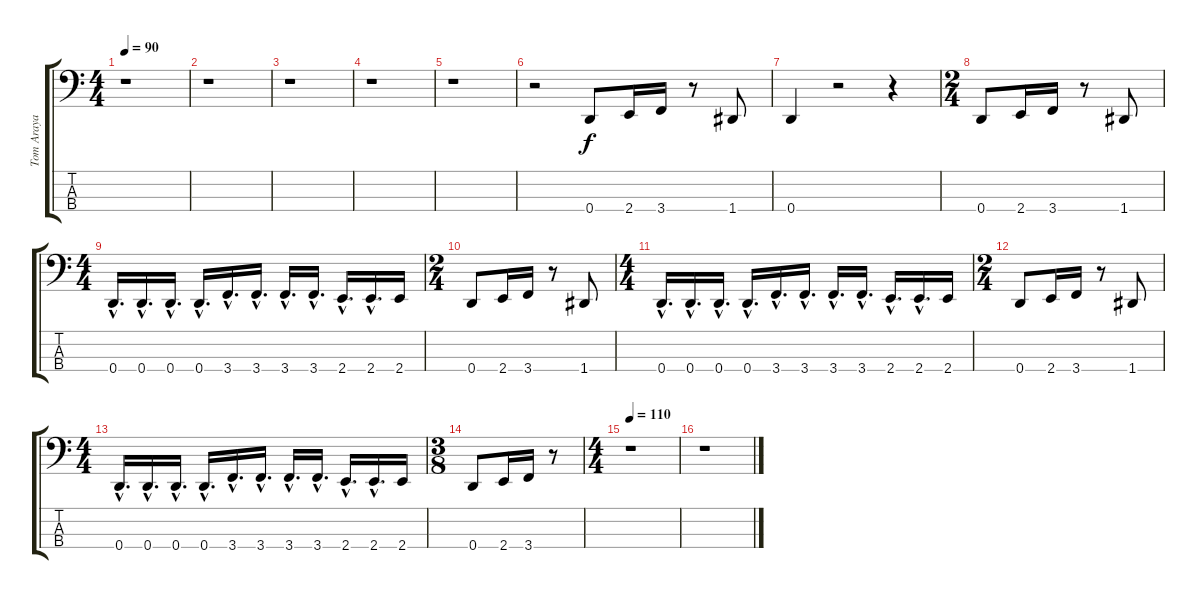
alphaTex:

\track ("Tom Araya" "Tom Araya") {instrument electricbasspick}
\staff {score tabs}
\tuning (G2 D2 A1 D1) {hide}
\ts (4 4)
\tempo 90
\clef f4
\ks c
r.1{dy f instrument electricbasspick} |
r.1 |
r.1 |
r.1 |
r.1 |
r.2 0.4.8 2.4.16 3.4.16 r.8 1.4.8 |
0.4.4 r.2 r.4 |
\ts (2 4)
0.4.8 2.4.16 3.4.16 r.8 1.4.8 |
\ts (4 4)
0.4{hac}.16{d} 0.4{hac}.16{d} 0.4{hac}.16{d} 0.4{hac}.16{d} 3.4{hac}.16{d} 3.4{hac}.16{d} 3.4{hac}.16{d} 3.4{hac}.16{d} 2.4{hac}.16{d} 2.4{hac}.16{d} 2.4.16 |
\ts (2 4)
0.4.8 2.4.16 3.4.16 r.8 1.4.8 |
\ts (4 4)
0.4{hac}.16{d} 0.4{hac}.16{d} 0.4{hac}.16{d} 0.4{hac}.16{d} 3.4{hac}.16{d} 3.4{hac}.16{d} 3.4{hac}.16{d} 3.4{hac}.16{d} 2.4{hac}.16{d} 2.4{hac}.16{d} 2.4.16 |
\ts (2 4)
0.4.8 2.4.16 3.4.16 r.8 1.4.8 |
\ts (4 4)
0.4{hac}.16{d} 0.4{hac}.16{d} 0.4{hac}.16{d} 0.4{hac}.16{d} 3.4{hac}.16{d} 3.4{hac}.16{d} 3.4{hac}.16{d} 3.4{hac}.16{d} 2.4{hac}.16{d} 2.4{hac}.16{d} 2.4.16 |
\ts (3 8)
0.4.8 2.4.16 3.4.16 r.8 |
\ts (4 4)
\tempo 110
r.1 |
r.1
